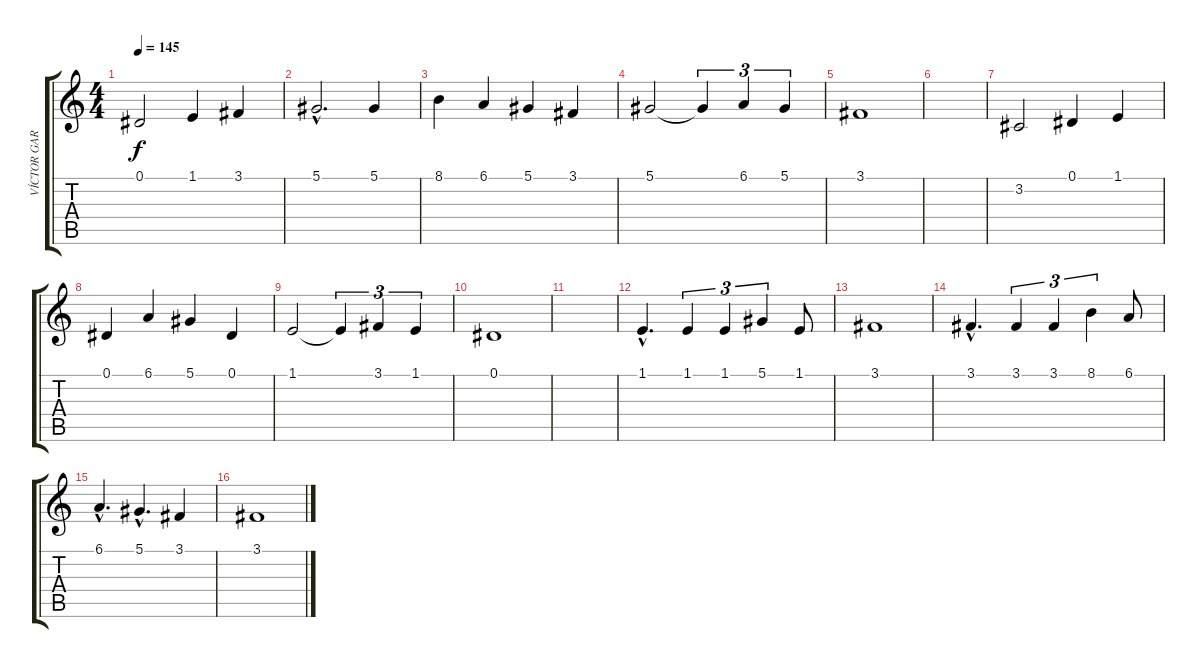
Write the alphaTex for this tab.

\track ("VÍCTOR GARCÍA" "VÍCTOR GAR") {instrument clarinet}
\staff {score tabs}
\tuning (Eb4 Bb3 Gb3 Db3 Ab2 Eb2) {hide}
\ts (4 4)
\tempo 145
\clef g2
\ks c
0.1{t}.2{dy f} 1.1.4 3.1.4 |
5.1{hac}.2{d} 5.1.4 |
8.1.4 6.1.4 5.1.4 3.1.4 |
5.1.2 5.1{t}.4{tu (3 2)} 6.1.4{tu (3 2)} 5.1.4{tu (3 2)} |
3.1.1 |
|
3.2.2 0.1.4 1.1.4 |
0.1.4 6.1.4 5.1.4 0.1.4 |
1.1.2 1.1{t}.4{tu (3 2)} 3.1.4{tu (3 2)} 1.1.4{tu (3 2)} |
0.1.1 |
|
1.1{hac}.4{d} 1.1.4{tu (3 2)} 1.1.4{tu (3 2)} 5.1.4{tu (3 2)} 1.1.8 |
3.1.1 |
3.1{hac}.4{d} 3.1.4{tu (3 2)} 3.1.4{tu (3 2)} 8.1.4{tu (3 2)} 6.1.8 |
6.1{hac}.4{d} 5.1{hac}.4{d} 3.1.4 |
3.1.1
